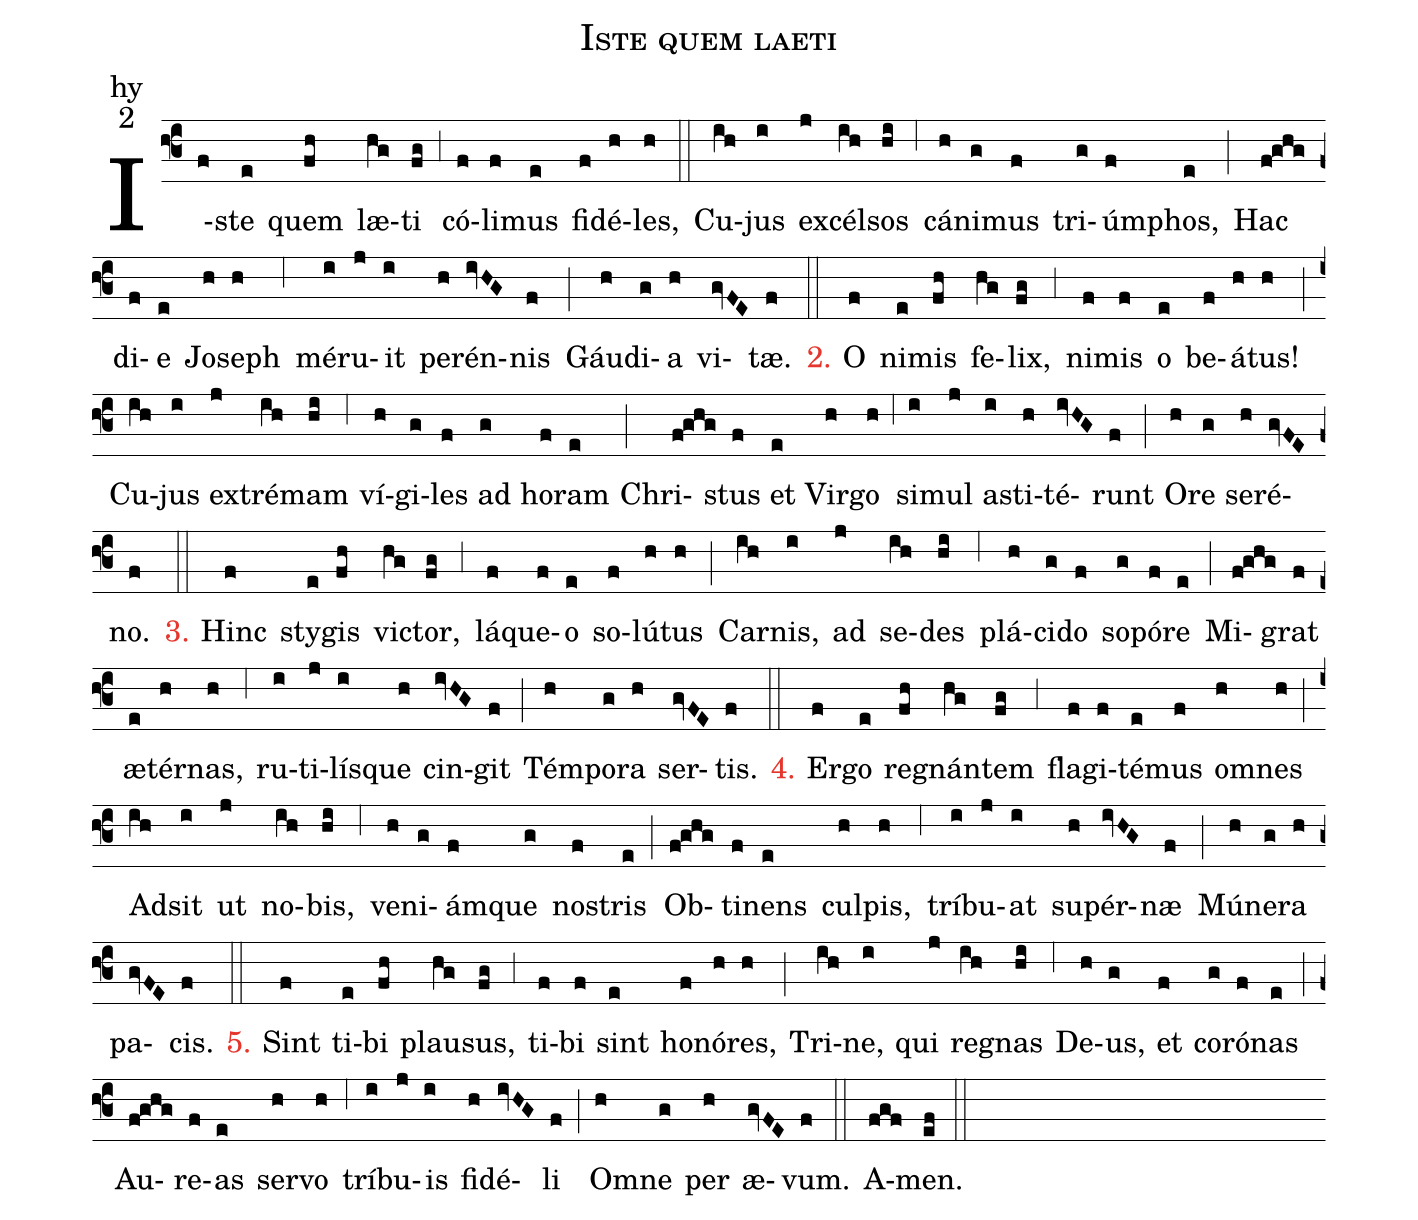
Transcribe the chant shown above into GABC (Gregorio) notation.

name: Iste quem laeti;
office-part: hy;
mode:2;
%%
(f3) I(f)ste(e) quem(fh) læ(hg)ti(fg) (;3) có(f)li(f)mus(e) fi(f)dé(h)les,(h) (::)
Cu(ih)jus(i) ex(j)cél(ih)sos(hi) (;6) cá(h)ni(g)mus(f) tri(g)úm(f)phos,(e) (;)
Hac(f!ghg) di(f)e(e) Jo(h)seph(h) (;6) mé(i)ru(j)it(i) pe(h)rén(ivHG)nis(f) (;)
Gáu(h)di(g)a(h) vi(gvFE)tæ.(f) (::)

<c>2.</c> O(f) ni(e)mis(fh) fe(hg)lix,(fg) (;3) ni(f)mis(f) o(e) be(f)á(h)tus!(h) (;)
Cu(ih)jus(i) ex(j)tré(ih)mam(hi) (;6) ví(h)gi(g)les(f) ad(g) ho(f)ram(e) (;)
Chri(f!ghg)stus(f) et(e) Vir(h)go(h) (;6) si(i)mul(j) a(i)sti(h)té(ivHG)runt(f) (;)
O(h)re(g) se(h)ré(gvFE)no.(f) (::)

<c>3.</c> Hinc(f) sty(e)gis(fh) vi(hg)ctor,(fg) (;3) lá(f)que(f)o(e) so(f)lú(h)tus(h) (;)
Car(ih)nis,(i) ad(j) se(ih)des(hi) (;6) plá(h)ci(g)do(f) so(g)pó(f)re(e) (;)
Mi(f!ghg)grat(f) æ(e)tér(h)nas,(h) (;6) ru(i)ti(j)lís(i)que(h) cin(ivHG)git(f) (;)
Tém(h)po(g)ra(h) ser(gvFE)tis.(f) (::)

<c>4.</c> Er(f)go(e) re(fh)gnán(hg)tem(fg) (;3) fla(f)gi(f)té(e)mus(f) om(h)nes(h) (;)
Ad(ih)sit(i) ut(j) no(ih)bis,(hi) (;6) ve(h)ni(g)ám(f)que(g) no(f)stris(e) (;)
Ob(f!ghg)ti(f)nens(e) cul(h)pis,(h) (;6) trí(i)bu(j)at(i) su(h)pér(ivHG)næ(f) (;)
Mú(h)ne(g)ra(h) pa(gvFE)cis.(f) (::)

<c>5.</c> Sint(f) ti(e)bi(fh) plau(hg)sus,(fg) (;3) ti(f)bi(f) sint(e) ho(f)nó(h)res,(h) (;)
Tri(ih)ne,(i) qui(j) re(ih)gnas(hi) (;6) De(h)us,(g) et(f) co(g)ró(f)nas(e) (;)
Au(f!ghg)re(f)as(e) ser(h)vo(h) (;6) trí(i)bu(j)is(i) fi(h)dé(ivHG)li(f) (;)
Om(h)ne(g) per(h) æ(gvFE)vum.(f) (::)

A(fgf)men.(ef) (::)
